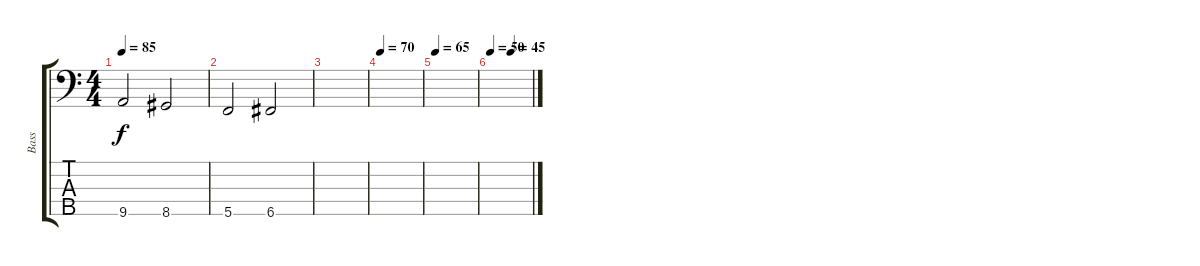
\track ("Bass" "Bass") {instrument electricbassfinger}
\staff {score tabs}
\tuning (Ab2 Eb2 Bb1 F1 C1) {hide}
\ts (4 4)
\tempo 85
\clef f4
\ks c
9.5.2{dy f} 8.5.2 |
5.5.2 6.5.2 |
|
\tempo 70
|
\tempo 65
|
\tempo 50
\tempo (45 0.5)
